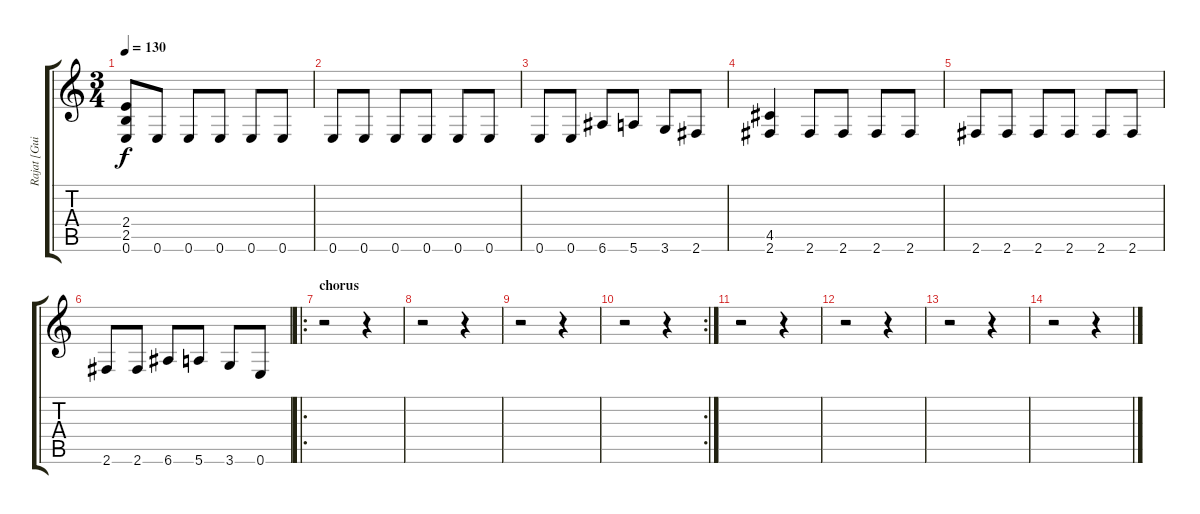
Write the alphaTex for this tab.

\track ("Rajat [Guitar 2]" "Rajat [Gui") {instrument electricguitarmuted}
\staff {score tabs}
\tuning (E4 B3 G3 D3 A2 E2) {hide}
\ts (3 4)
\tempo 130
\clef g2
\ks c
(2.4 2.5 0.6).8{dy f} 0.6.8 0.6.8 0.6.8 0.6.8 0.6.8 |
0.6.8 0.6.8 0.6.8 0.6.8 0.6.8 0.6.8 |
0.6.8 0.6.8 6.6.8 5.6.8 3.6.8 2.6.8 |
(4.5 2.6).4 2.6.8 2.6.8 2.6.8 2.6.8 |
2.6.8 2.6.8 2.6.8 2.6.8 2.6.8 2.6.8 |
2.6.8 2.6.8 6.6.8 5.6.8 3.6.8 0.6.8 |
\ro
\section ("" "chorus")
r.2 r.4 |
r.2 r.4 |
r.2 r.4 |
\rc 2
r.2 r.4 |
r.2 r.4 |
r.2 r.4 |
r.2 r.4 |
r.2 r.4
